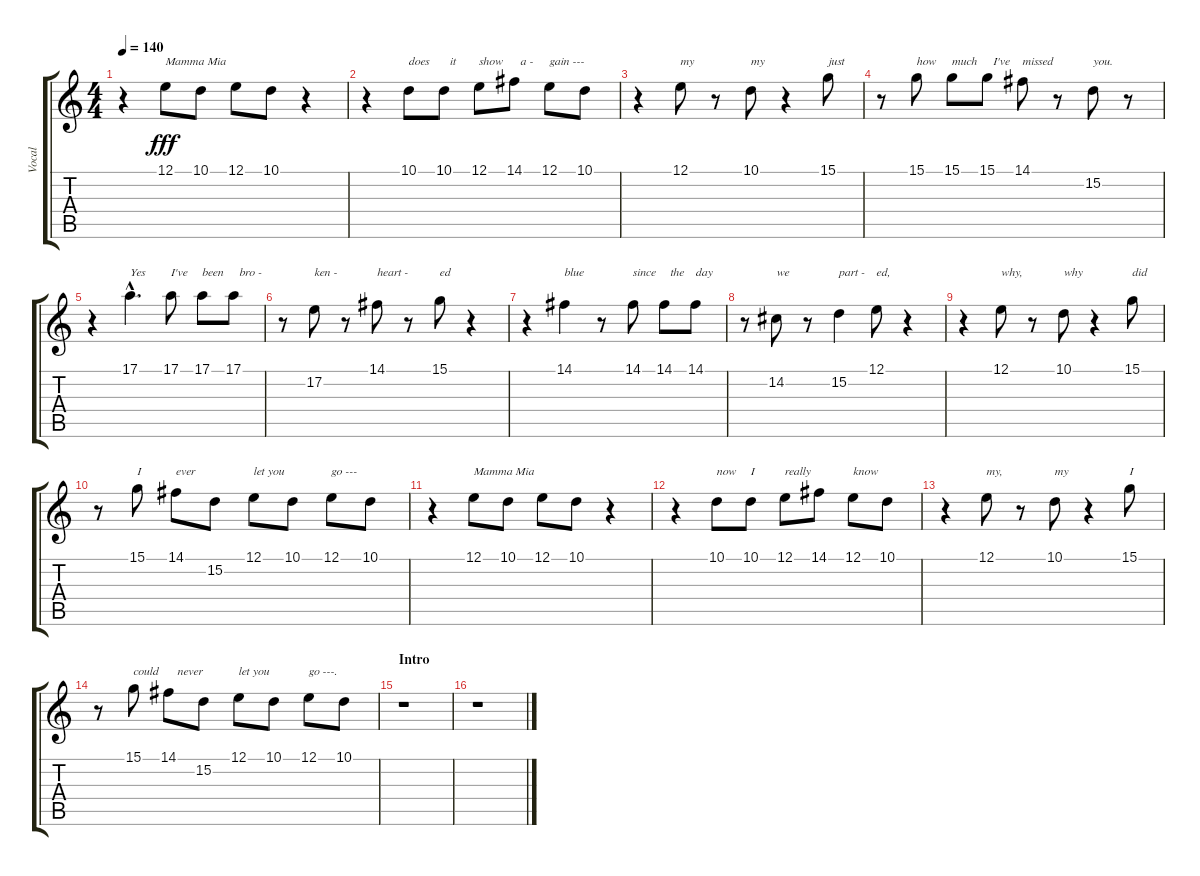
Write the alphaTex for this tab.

\track ("Vocal" "Vocal") {instrument honkytonkpiano}
\staff {score tabs}
\tuning (E4 B3 G3 D3 A2 E2) {hide}
\ts (4 4)
\tempo 140
\clef g2
\ks c
r.4{dy fff} 12.1.8{txt "Mamma Mia"} 10.1.8 12.1.8 10.1.8 r.4 |
r.4 10.1.8{txt "does"} 10.1.8{txt "  it"} 12.1.8{txt "show"} 14.1.8{txt "  a -"} 12.1.8{txt "gain ---"} 10.1.8 |
r.4 12.1.8{txt "my"} r.8 10.1.8{txt "my"} r.4 15.1.8{txt "just"} |
r.8 15.1.8{txt "how"} 15.1.8{txt "much"} 15.1.8{txt "  I've"} 14.1.8{txt "missed"} r.8 15.2.8{txt "you."} r.8 |
r.4 17.1{hac}.4{d txt "Yes"} 17.1.8{txt "I've"} 17.1.8{txt "been"} 17.1.8{txt "  bro -"} |
r.8 17.2.8{txt "ken -"} r.8 14.1.8{txt "heart -"} r.8 15.1.8{txt "ed"} r.4 |
r.4 14.1.4{txt "blue"} r.8 14.1.8{txt "since"} 14.1.8{txt "  the "} 14.1.8{txt "day"} |
r.8 14.2.8{txt "we"} r.8 15.2.4{txt "part -"} 12.1.8{txt "ed,"} r.4 |
r.4 12.1.8{txt "why,"} r.8 10.1.8{txt "why"} r.4 15.1.8{txt "did"} |
r.8 15.1.8{txt "I"} 14.1.8{txt "ever"} 15.2.8 12.1.8{txt "let you"} 10.1.8 12.1.8{txt "go ---"} 10.1.8 |
r.4 12.1.8{txt "Mamma Mia"} 10.1.8 12.1.8 10.1.8 r.4 |
r.4 10.1.8{txt "now"} 10.1.8{txt "I"} 12.1.8{txt "really"} 14.1.8 12.1.8{txt "know"} 10.1.8 |
r.4 12.1.8{txt "my,"} r.8 10.1.8{txt "my"} r.4 15.1.8{txt "I"} |
r.8 15.1.8{txt "could"} 14.1.8{txt "   never"} 15.2.8 12.1.8{txt "let you"} 10.1.8 12.1.8{txt "go ---."} 10.1.8 |
\section ("" "Intro")
r.1 |
r.1
